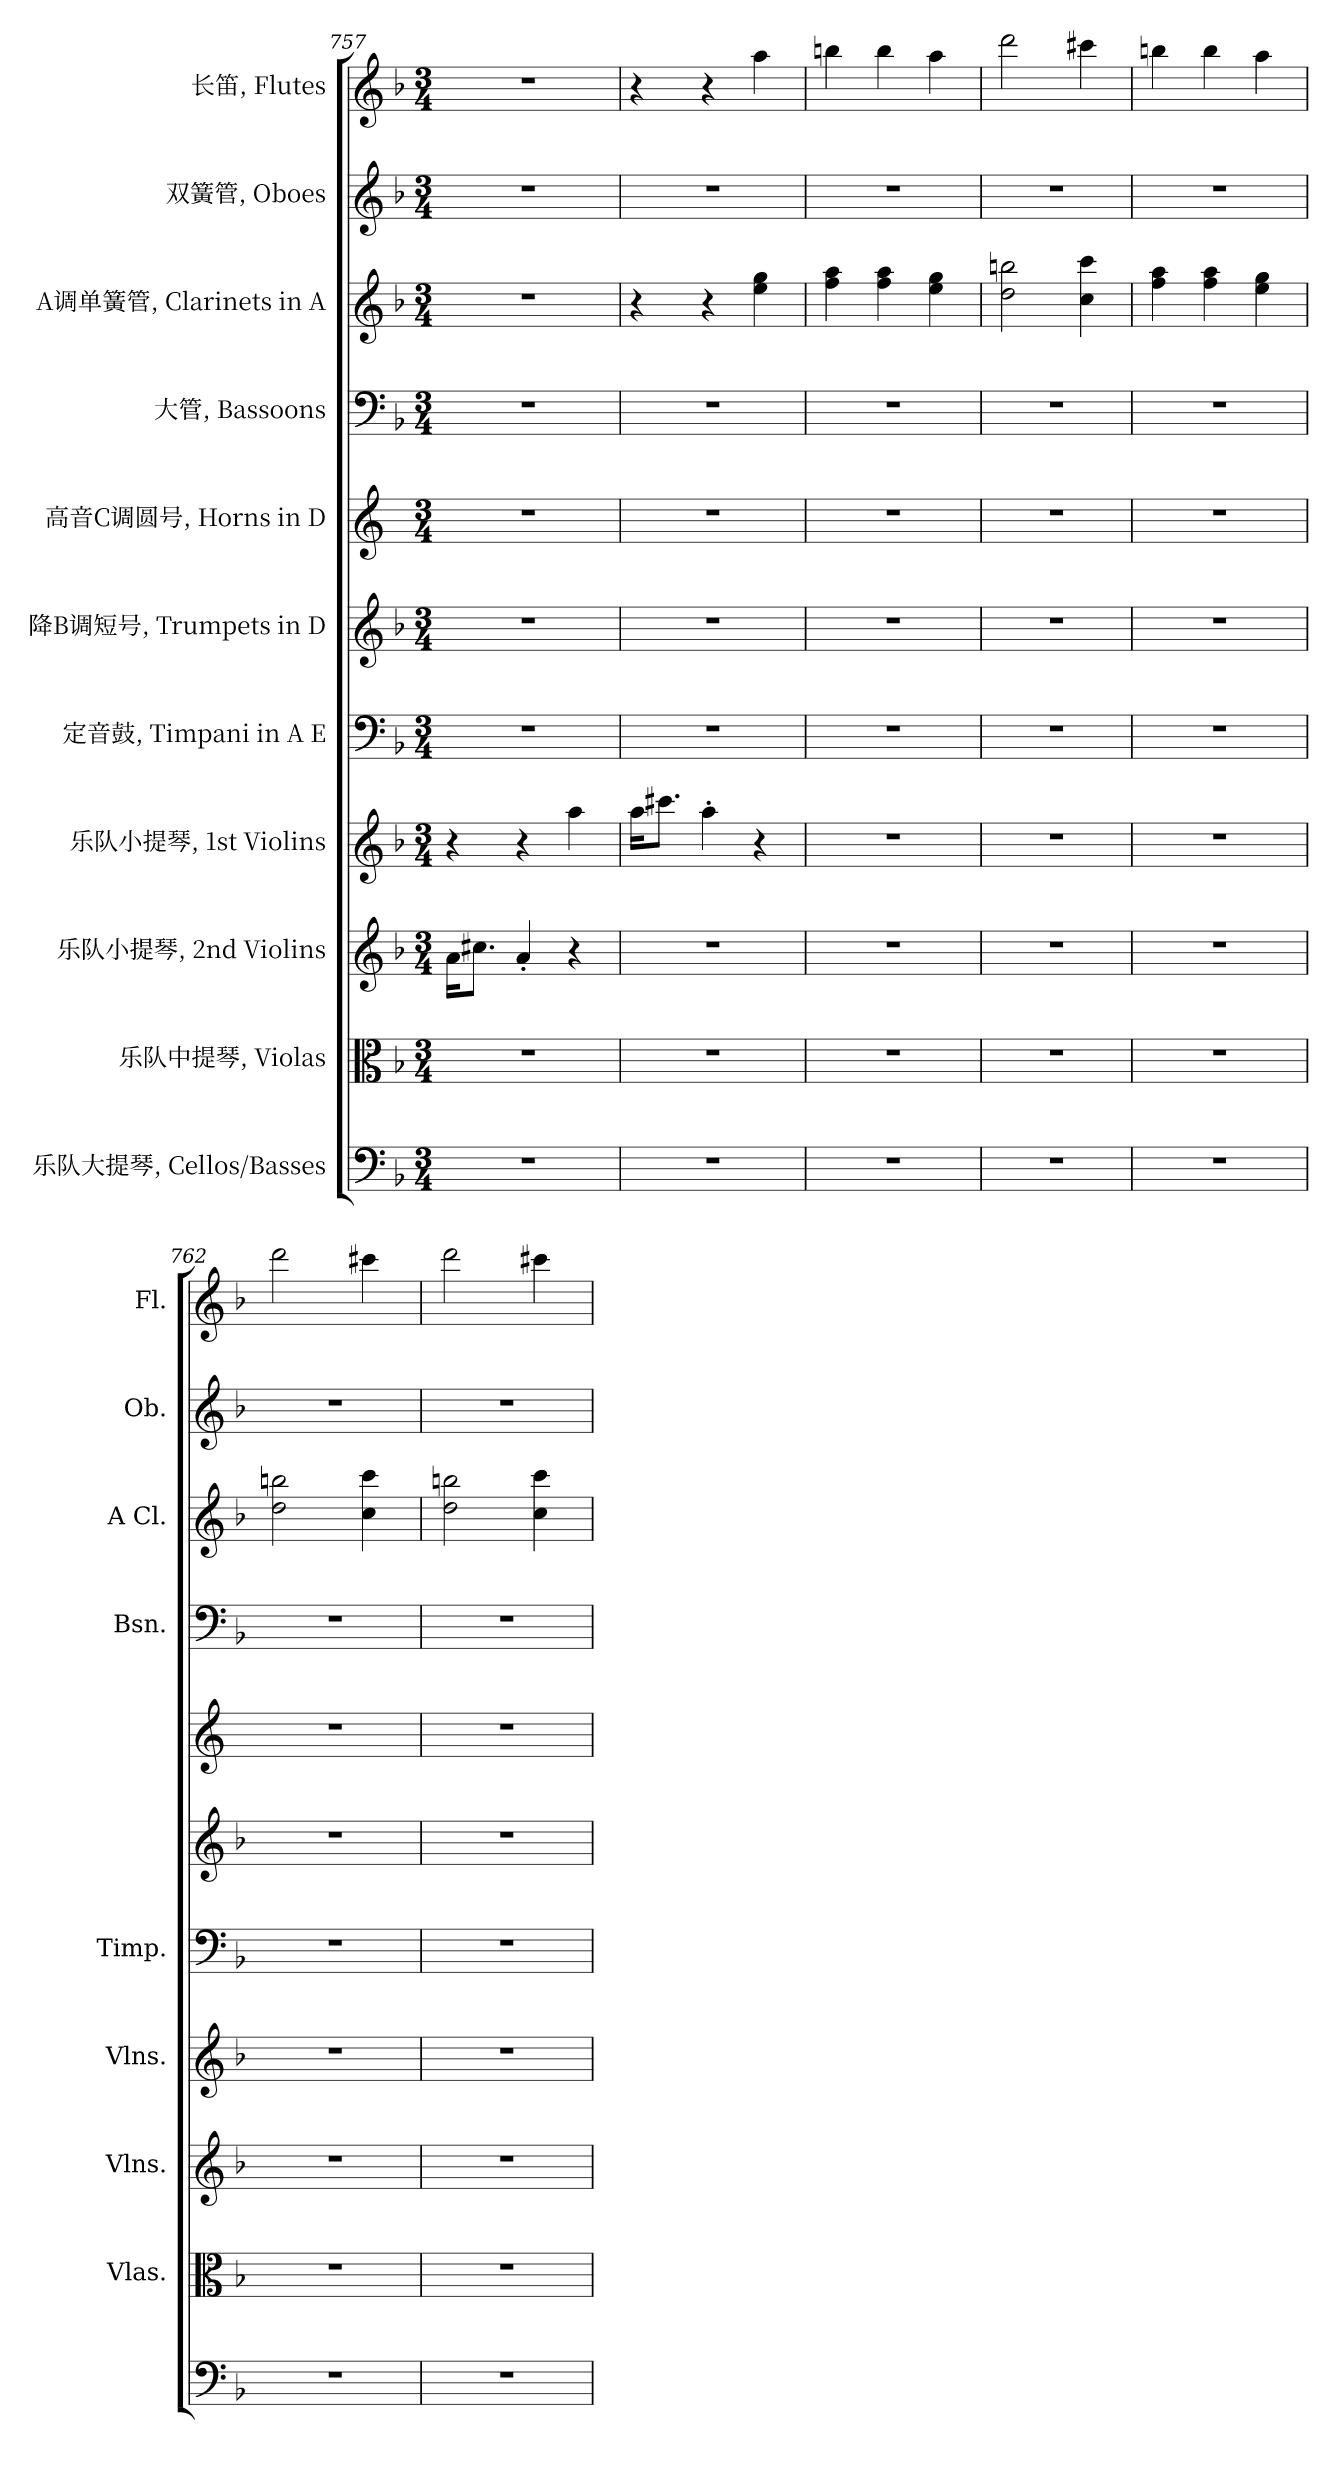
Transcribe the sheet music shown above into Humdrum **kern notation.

**kern	**kern	**kern	**kern	**kern	**kern	**kern	**kern	**kern	**kern	**kern
*part11	*part10	*part9	*part8	*part7	*part6	*part5	*part4	*part3	*part2	*part1
*staff11	*staff10	*staff9	*staff8	*staff7	*staff6	*staff5	*staff4	*staff3	*staff2	*staff1
*I"乐队大提琴, Cellos/Basses	*I"乐队中提琴, Violas	*I"乐队小提琴, 2nd Violins	*I"乐队小提琴, 1st Violins	*I"定音鼓, Timpani in A E	*I"降B调短号, Trumpets in D	*I"高音C调圆号, Horns in D	*I"大管, Bassoons	*I"A调单簧管, Clarinets in A	*I"双簧管, Oboes	*I"长笛, Flutes
*	*I'Vlas.	*I'Vlns.	*I'Vlns.	*I'Timp.	*	*	*I'Bsn.	*I'A Cl.	*I'Ob.	*I'Fl.
*clefF4	*clefC3	*clefG2	*clefG2	*clefF4	*clefG2	*clefG2	*clefF4	*clefG2	*clefG2	*clefG2
*	*	*	*	*	*ITrd1c2	*ITrd4c7	*	*ITrd2c3	*	*
*k[b-]	*k[b-]	*k[b-]	*k[b-]	*k[b-]	*k[b-e-a-]	*k[b-]	*k[b-]	*k[f#c#]	*k[b-]	*k[b-]
*M3/4	*M3/4	*M3/4	*M3/4	*M3/4	*M3/4	*M3/4	*M3/4	*M3/4	*M3/4	*M3/4
=757	=757	=757	=757	=757	=757	=757	=757	=757	=757	=757
2.r	2.r	16a\KL	4r	2.r	2.r	2.r	2.r	2.r	2.r	2.r
.	.	8.cc#X\J	.	.	.	.	.	.	.	.
.	.	4a'/	4r	.	.	.	.	.	.	.
.	.	4r	4aa\	.	.	.	.	.	.	.
=758	=758	=758	=758	=758	=758	=758	=758	=758	=758	=758
2.r	2.r	2.r	16aa\KL	2.r	2.r	2.r	2.r	4r	2.r	4r
.	.	.	8.ccc#X\J	.	.	.	.	.	.	.
.	.	.	4aa'\	.	.	.	.	4r	.	4r
.	.	.	4r	.	.	.	.	4cc#\ 4ee\	.	4aa\
=759	=759	=759	=759	=759	=759	=759	=759	=759	=759	=759
2.r	2.r	2.r	2.r	2.r	2.r	2.r	2.r	4dd\ 4ff#\	2.r	4bbn\
.	.	.	.	.	.	.	.	4dd\ 4ff#\	.	4bb\
.	.	.	.	.	.	.	.	4cc#\ 4ee\	.	4aa\
=760	=760	=760	=760	=760	=760	=760	=760	=760	=760	=760
2.r	2.r	2.r	2.r	2.r	2.r	2.r	2.r	2b\ 2gg#X\	2.r	2ddd\
.	.	.	.	.	.	.	.	4a\ 4aa\	.	4ccc#X\
=761	=761	=761	=761	=761	=761	=761	=761	=761	=761	=761
2.r	2.r	2.r	2.r	2.r	2.r	2.r	2.r	4dd\ 4ff#\	2.r	4bbn\
.	.	.	.	.	.	.	.	4dd\ 4ff#\	.	4bb\
.	.	.	.	.	.	.	.	4cc#\ 4ee\	.	4aa\
!!LO:PB:g=z
=762	=762	=762	=762	=762	=762	=762	=762	=762	=762	=762
2.r	2.r	2.r	2.r	2.r	2.r	2.r	2.r	2b\ 2gg#X\	2.r	2ddd\
.	.	.	.	.	.	.	.	4a\ 4aa\	.	4ccc#X\
=763	=763	=763	=763	=763	=763	=763	=763	=763	=763	=763
2.r	2.r	2.r	2.r	2.r	2.r	2.r	2.r	2b\ 2gg#X\	2.r	2ddd\
.	.	.	.	.	.	.	.	4a\ 4aa\	.	4ccc#X\
=	=	=	=	=	=	=	=	=	=	=
*-	*-	*-	*-	*-	*-	*-	*-	*-	*-	*-
